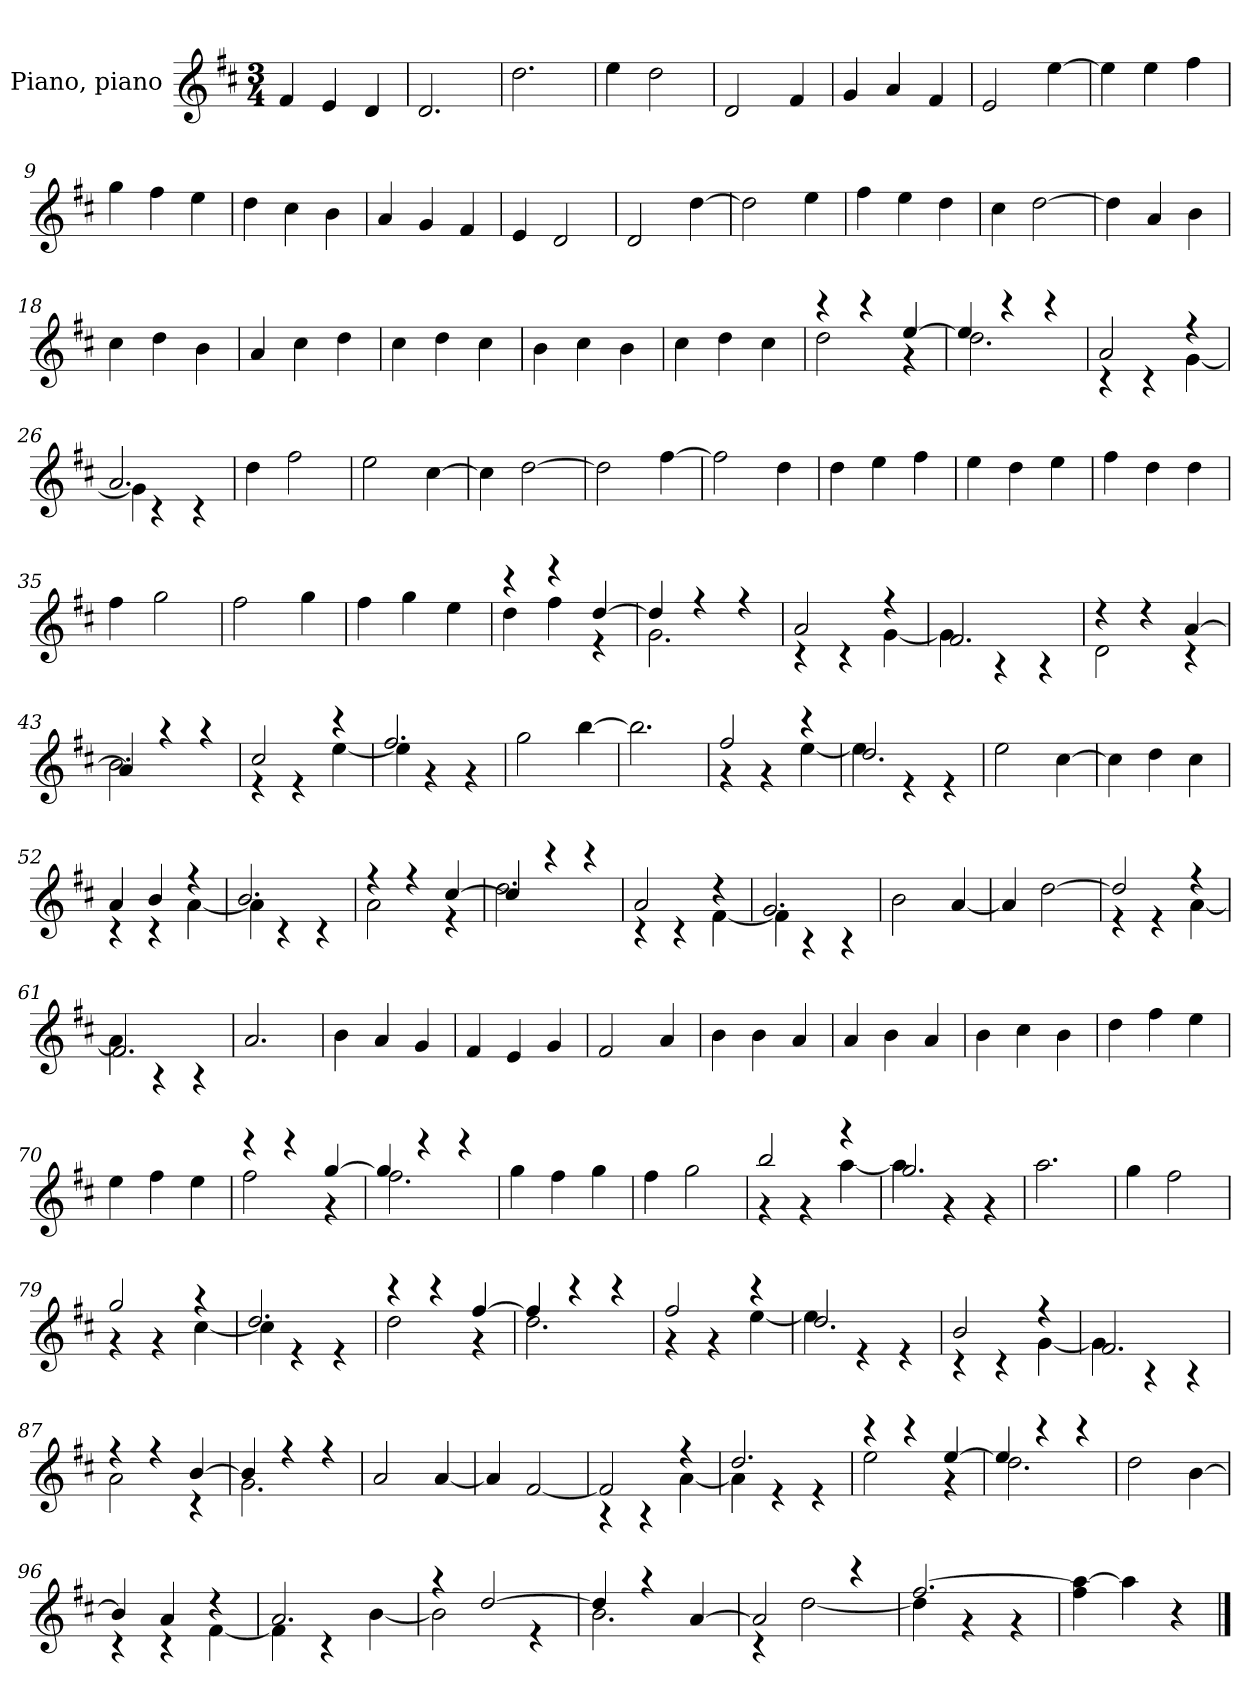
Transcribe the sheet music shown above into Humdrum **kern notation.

**kern
*part1
*staff1
*I"Piano, piano
*clefG2
*k[f#c#]
*M3/4
*MM158
=1
4f#/
4e/
4d/
=2
2.d/
=3
2.dd\
=4
4ee\
2dd\
=5
2d/
4f#/
=6
4g/
4a/
4f#/
=7
2e/
[4ee\
=8
4ee\]
4ee\
4ff#\
=9
4gg\
4ff#\
4ee\
=10
4dd\
4cc#\
4b\
=11
4a/
4g/
4f#/
=12
4e/
2d/
!!LO:LB:g=z
=13
2d/
[4dd\
=14
2dd\]
4ee\
=15
4ff#\
4ee\
4dd\
=16
4cc#\
[2dd\
=17
4dd\]
4a/
4b\
=18
4cc#\
4dd\
4b\
=19
4a/
4cc#\
4dd\
=20
4cc#\
4dd\
4cc#\
=21
4b\
4cc#\
4b\
=22
4cc#\
4dd\
4cc#\
=23
*^
4r	2dd\
4r	.
[4ee/	4r
=24	=24
4ee/]	2.dd\
4r	.
4r	.
!!LO:LB:g=z	!!
=25	=25
2a/	4r
.	4r
4r	[4g\
=26	=26
2.a/	4g\]
.	4r
.	4r
*v	*v
=27
4dd\
2ff#\
=28
2ee\
[4cc#\
=29
4cc#\]
[2dd\
=30
2dd\]
[4ff#\
=31
2ff#\]
4dd\
=32
4dd\
4ee\
4ff#\
=33
4ee\
4dd\
4ee\
=34
4ff#\
4dd\
4dd\
=35
4ff#\
2gg\
=36
2ff#\
4gg\
!!LO:LB:g=z
=37
4ff#\
4gg\
4ee\
=38
*^
4r	4dd\
4r	4ff#\
[4dd/	4r
=39	=39
4dd/]	2.g\
4r	.
4r	.
=40	=40
2a/	4r
.	4r
4r	[4g\
=41	=41
2.f#/	4g\]
.	4r
.	4r
=42	=42
4r	2d\
4r	.
[4a/	4r
=43	=43
4a/]	2.b\
4r	.
4r	.
=44	=44
2cc#/	4r
.	4r
4r	[4ee\
=45	=45
2.ff#/	4ee\]
.	4r
.	4r
*v	*v
=46
2gg\
[4bb\
=47
2.bb\]
!!LO:LB:g=z
=48
*^
2ff#/	4r
.	4r
4r	[4ee\
=49	=49
2.dd/	4ee\]
.	4r
.	4r
*v	*v
=50
2ee\
[4cc#\
=51
4cc#\]
4dd\
4cc#\
=52
*^
4a/	4r
4b/	4r
4r	[4a\
=53	=53
2.b/	4a\]
.	4r
.	4r
=54	=54
4r	2a\
4r	.
[4cc#/	4r
=55	=55
4cc#/]	2.dd\
4r	.
4r	.
=56	=56
2a/	4r
.	4r
4r	[4f#\
=57	=57
2.g/	4f#\]
.	4r
.	4r
*v	*v
=58
2b\
[4a/
!!LO:LB:g=z
=59
4a/]
[2dd\
=60
*^
2dd/]	4r
.	4r
4r	[4a\
=61	=61
2.f#/	4a\]
.	4r
.	4r
*v	*v
=62
2.a/
=63
4b\
4a/
4g/
=64
4f#/
4e/
4g/
=65
2f#/
4a/
=66
4b\
4b\
4a/
=67
4a/
4b\
4a/
=68
4b\
4cc#\
4b\
=69
4dd\
4ff#\
4ee\
=70
4ee\
4ff#\
4ee\
!!LO:LB:g=z
=71
*^
4r	2ff#\
4r	.
[4gg/	4r
=72	=72
4gg/]	2.ff#\
4r	.
4r	.
*v	*v
=73
4gg\
4ff#\
4gg\
=74
4ff#\
2gg\
=75
*^
2bb/	4r
.	4r
4r	[4aa\
=76	=76
2.gg/	4aa\]
.	4r
.	4r
*v	*v
=77
2.aa\
=78
4gg\
2ff#\
=79
*^
2gg/	4r
.	4r
4r	[4cc#\
=80	=80
2.dd/	4cc#\]
.	4r
.	4r
=81	=81
4r	2dd\
4r	.
[4ff#/	4r
!!LO:LB:g=z	!!
=82	=82
4ff#/]	2.dd\
4r	.
4r	.
=83	=83
2ff#/	4r
.	4r
4r	[4ee\
=84	=84
2.dd/	4ee\]
.	4r
.	4r
=85	=85
2b/	4r
.	4r
4r	[4g\
=86	=86
2.f#/	4g\]
.	4r
.	4r
=87	=87
4r	2a\
4r	.
[4b/	4r
=88	=88
4b/]	2.g\
4r	.
4r	.
*v	*v
=89
2a/
[4a/
=90
4a/]
[2f#/
=91
*^
2f#/]	4r
.	4r
4r	[4a\
=92	=92
2.dd/	4a\]
.	4r
.	4r
!!LO:LB:g=z	!!
=93	=93
4r	2ee\
4r	.
[4ee/	4r
=94	=94
4ee/]	2.dd\
4r	.
4r	.
*v	*v
=95
2dd\
[4b\
=96
*^
4b/]	4r
4a/	4r
4r	[4f#\
=97	=97
2.a/	4f#\]
.	4r
.	[4b\
=98	=98
4r	2b\]
[2dd/	.
.	4r
=99	=99
4dd/]	2.b\
4r	.
[4a/	.
=100	=100
2a/]	4r
.	[2dd\
4r	.
=101	=101
[2.ff#/	4dd\]
.	4r
.	4r
*v	*v
=102
4ff#\] [4aa\
4aa\]
4r
==
*-
